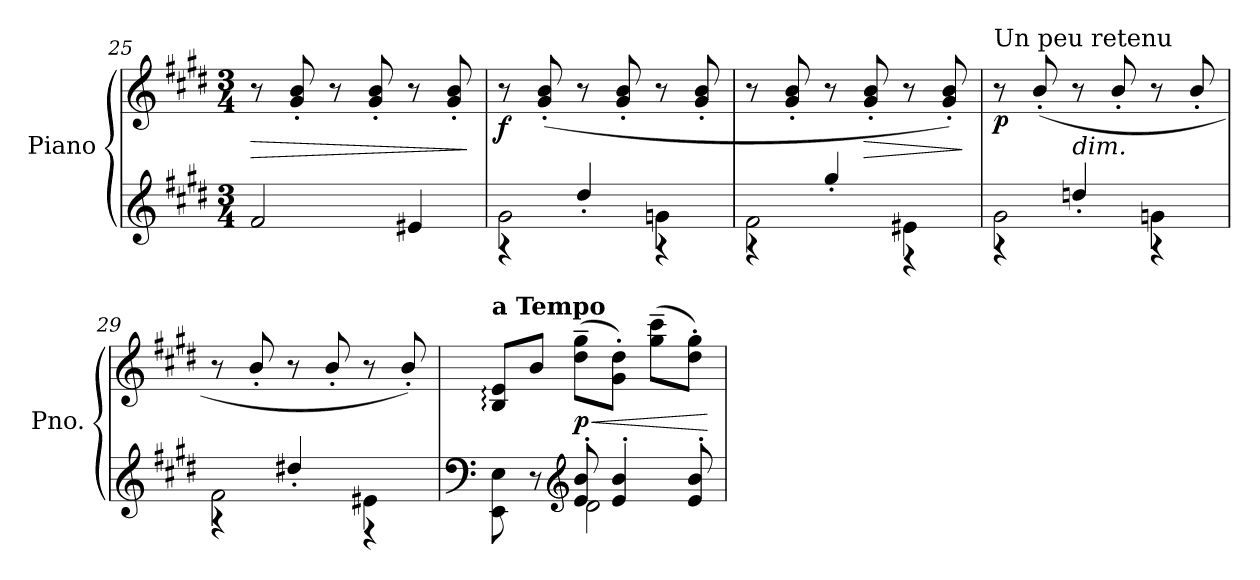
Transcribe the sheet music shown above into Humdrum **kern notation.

**kern	**kern	**dynam
*part1	*part1	*part1
*staff2	*staff1	*staff1/2
*I"Piano	*	*
*I'Pno.	*	*
*clefG2	*clefG2	*
*k[f#c#g#d#]	*k[f#c#g#d#]	*
*M3/4	*M3/4	*
=25	=25	=25
!	!	!LO:HP:b
2f#/	8r	>
.	8g#/' 8b/'	.
.	8r	.
.	8g#/' 8b/'	.
4e#X/	8r	.
.	8g#/' 8b/'	.
.	.	]
!!LO:LB:g=z
=26	=26	=26
*^	*	*
!	!	!	!LO:DY:b
2g#\	4r	8r	f
.	.	(<8g#/' 8b/'	.
.	4dd#'/	8r	.
.	.	8g#/' 8b/'	.
4gn\	4r	8r	.
.	.	8g#i/' 8b/'	.
=27	=27	=27	=27
2f#\	4r	8r	.
.	.	8g#/' 8b/'	.
.	4gg#'/	8r	.
!	!	!	!LO:HP:b
.	.	8g#/' 8b/'	>
4e#X\	4r	8r	.
.	.	8g#/' 8b/')	.
*v	*v	*	*
.	.	]
=28	=28	=28
*^	*	*
!	!	!LO:TX:a:t=Un peu retenu	!
!	!	!	!LO:DY:b
2g#\	4r	8r	p
.	.	(<8b'/	.
!	!LO:TX:a:i:t=dim.	!	!
.	4ddn'/	8r	.
.	.	8b'/	.
4gn\	4r	8r	.
.	.	8b'/	.
=29	=29	=29	=29
2f#\	4r	8r	.
.	.	8b'/	.
.	4dd#X'/	8r	.
.	.	8b'/	.
4e#X\	4r	8r	.
.	.	8b'/)	.
!!LO:LB:g=z
=30	=30	=30	=30
*clefF4	*	*	*
!	!	!LO:TX:a:B:t=a Tempo	!
8EE\ 8E\	4ryy	8B/: 8e/:L	.
8r	.	8b/J	.
*clefG2	*	*	*
!	!	!	!LO:HP:b
!	!	!	!LO:DY:n=1:b
8e/'> 8b/'>	2d#\	(>8dd#\~ 8gg#\~L	< p
4e/'> 4b/'>	.	8g#\' 8dd#\'J)	.
.	.	(>8gg#\~ 8ccc#\~L	.
8e/'> 8b/'>	.	8dd#\' 8gg#\'J)	.
*v	*v	*	*
.	.	[
=	=	=
*-	*-	*-
